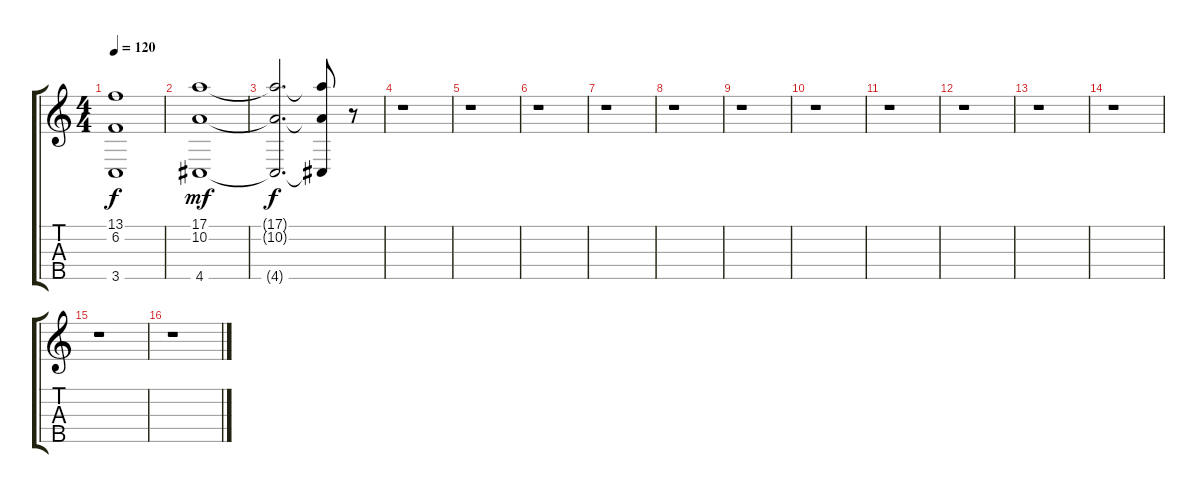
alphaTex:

\track "" {instrument stringensemble1}
\staff {score tabs}
\tuning (E4 B3 G3 D3 A2) {hide}
\ts (4 4)
\tempo 120
\clef g2
\ks c
(13.1{t} 6.2{t} 3.5{t}).1{dy f} |
(17.1 10.2 4.5).1{dy mf} |
(17.1{t} 10.2{t} 4.5{t}).2{d dy f} (17.1{t} 10.2{t} 4.5{t}).8 r.8 |
r.1 |
r.1 |
r.1 |
r.1 |
r.1 |
r.1 |
r.1 |
r.1 |
r.1 |
r.1 |
r.1 |
r.1 |
r.1
